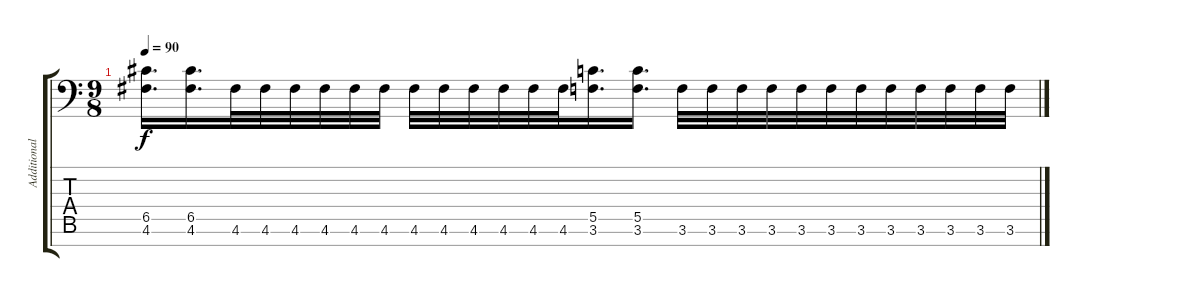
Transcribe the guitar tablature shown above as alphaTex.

\track ("Additional" "Additional") {instrument distortionguitar}
\staff {score tabs}
\tuning (D4 A3 F3 C3 G2 D2 A1) {hide}
\ts (9 8)
\tempo 90
\clef f4
\ks c
(6.5 4.6).16{d dy f} (6.5 4.6).16{d} 4.6.32 4.6.32 4.6.32 4.6.32 4.6.32 4.6.32 4.6.32 4.6.32 4.6.32 4.6.32 4.6.32 4.6.32 (5.5 3.6).16{d} (5.5 3.6).16{d} 3.6.32 3.6.32 3.6.32 3.6.32 3.6.32 3.6.32 3.6.32 3.6.32 3.6.32 3.6.32 3.6.32 3.6.32
